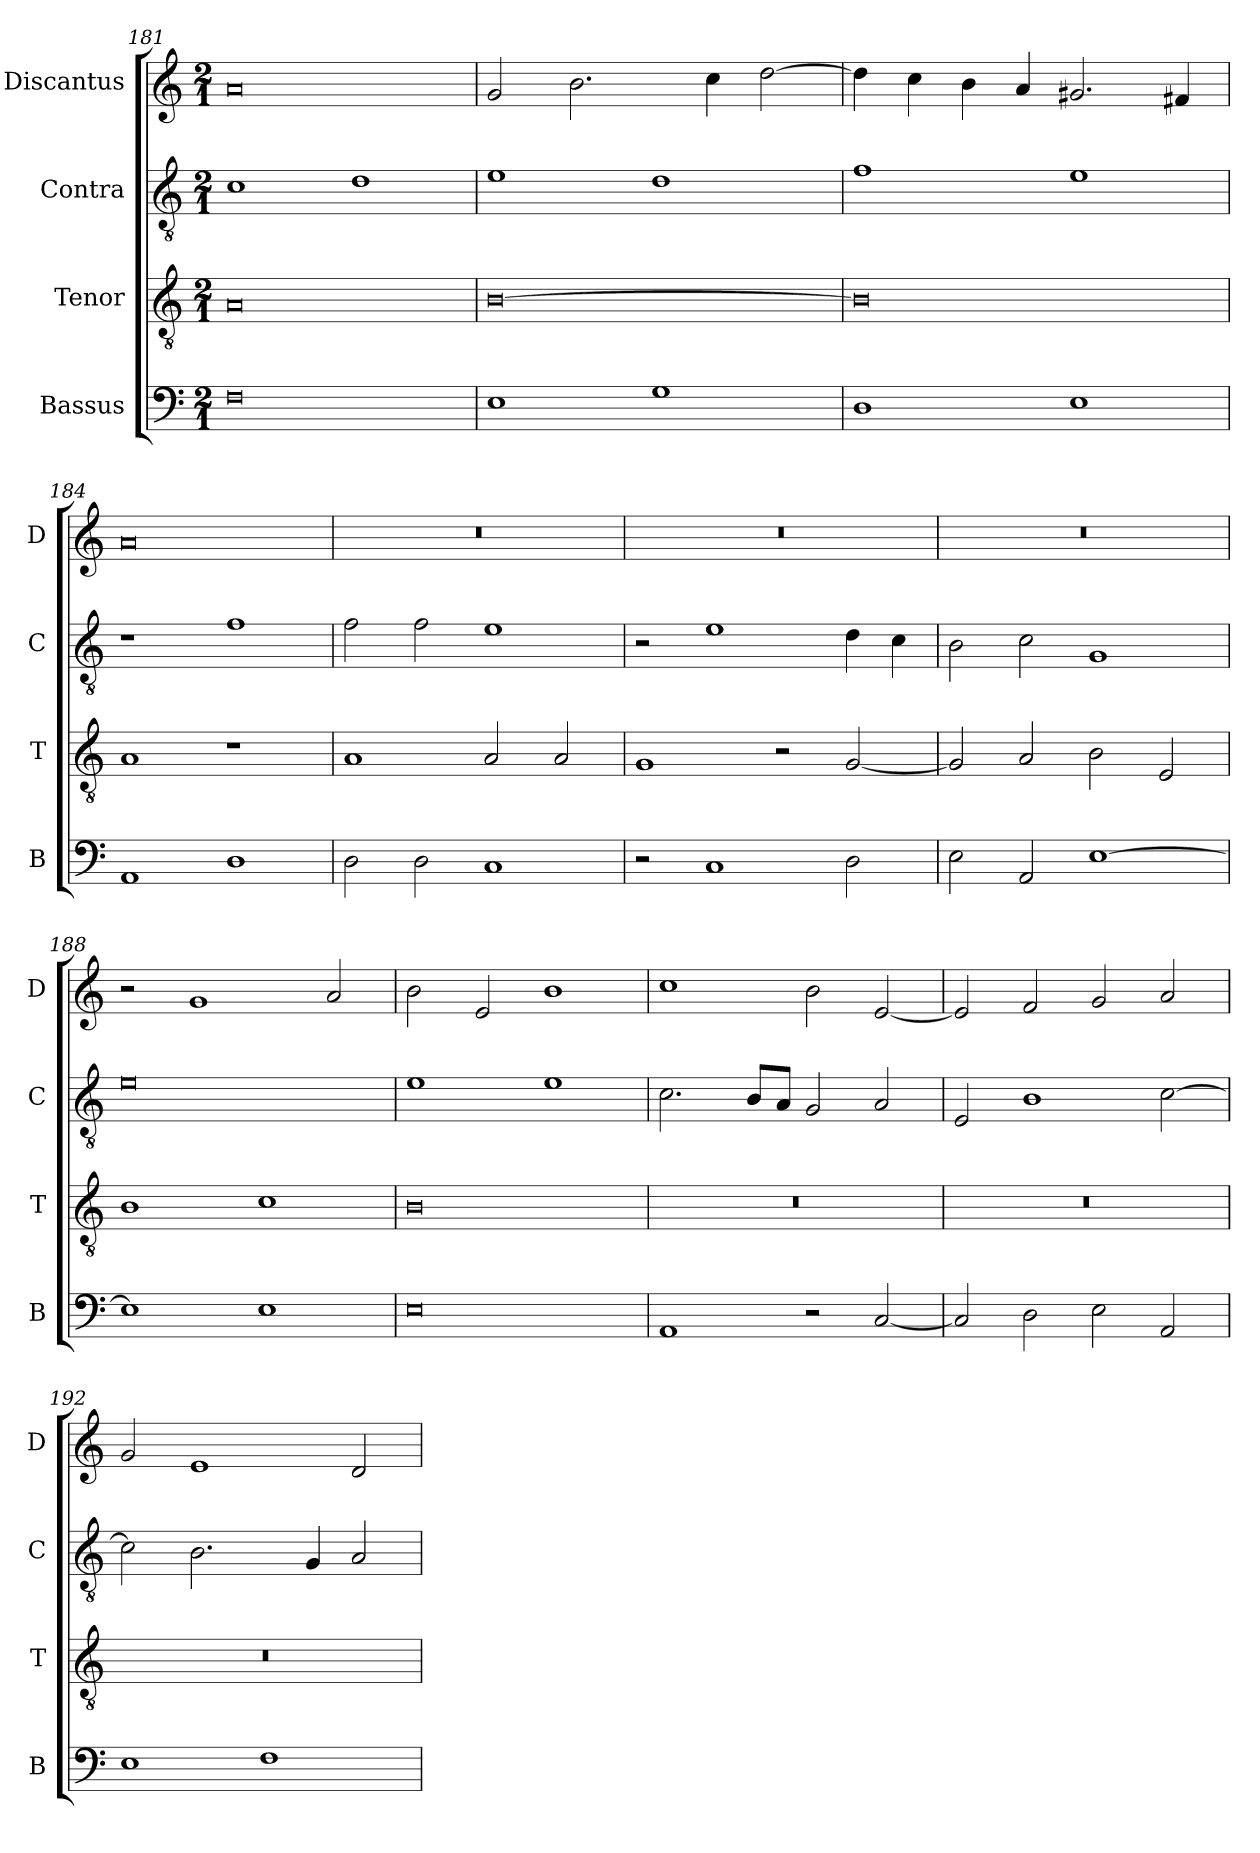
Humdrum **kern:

**kern	**kern	**kern	**kern
*part4	*part3	*part2	*part1
*staff4	*staff3	*staff2	*staff1
*I"Bassus	*I"Tenor	*I"Contra	*I"Discantus
*I'B	*I'T	*I'C	*I'D
*clefF4	*clefGv2	*clefGv2	*clefG2
*k[]	*k[]	*k[]	*k[]
*M2/1	*M2/1	*M2/1	*M2/1
=181	=181	=181	=181
0F	0A	1c	0a
.	.	1d	.
=182	=182	=182	=182
1E	[0B	1e	2g/
.	.	.	2.b\
1G	.	1d	.
.	.	.	4cc\
.	.	.	[2dd\
=183	=183	=183	=183
1D	0B]	1f	4dd\]
.	.	.	4cc\
.	.	.	4b\
.	.	.	4a/
1E	.	1e	2.g#X/
.	.	.	4f#X/
=184	=184	=184	=184
1AA	1A	1r	0a
1D	1r	1f	.
=185	=185	=185	=185
2D\	1A	2f\	0r
2D\	.	2f\	.
1C	2A/	1e	.
.	2A/	.	.
=186	=186	=186	=186
2r	1G	2r	0r
1C	.	1e	.
.	2r	.	.
2D\	[2G/	4d\	.
.	.	4c\	.
=187	=187	=187	=187
2E\	2G/]	2B\	0r
2AA/	2A/	2c\	.
[1E	2B\	1G	.
.	2E/	.	.
=188	=188	=188	=188
1E]	1B	0e	2r
.	.	.	1g
1E	1c	.	.
.	.	.	2a/
=189	=189	=189	=189
0E	0B	1e	2b\
.	.	.	2e/
.	.	1e	1b
=190	=190	=190	=190
1AA	0r	2.c\	1cc
.	.	8B/L	.
.	.	8A/J	.
2r	.	2G/	2b\
[2C/	.	2A/	[2e/
=191	=191	=191	=191
2C/]	0r	2E/	2e/]
2D\	.	1B	2f/
2E\	.	.	2g/
2AA/	.	[2c\	2a/
=192	=192	=192	=192
1E	0r	2c\]	2g/
.	.	2.B\	1e
1F	.	.	.
.	.	4G/	.
.	.	2A/	2d/
=	=	=	=
*-	*-	*-	*-
